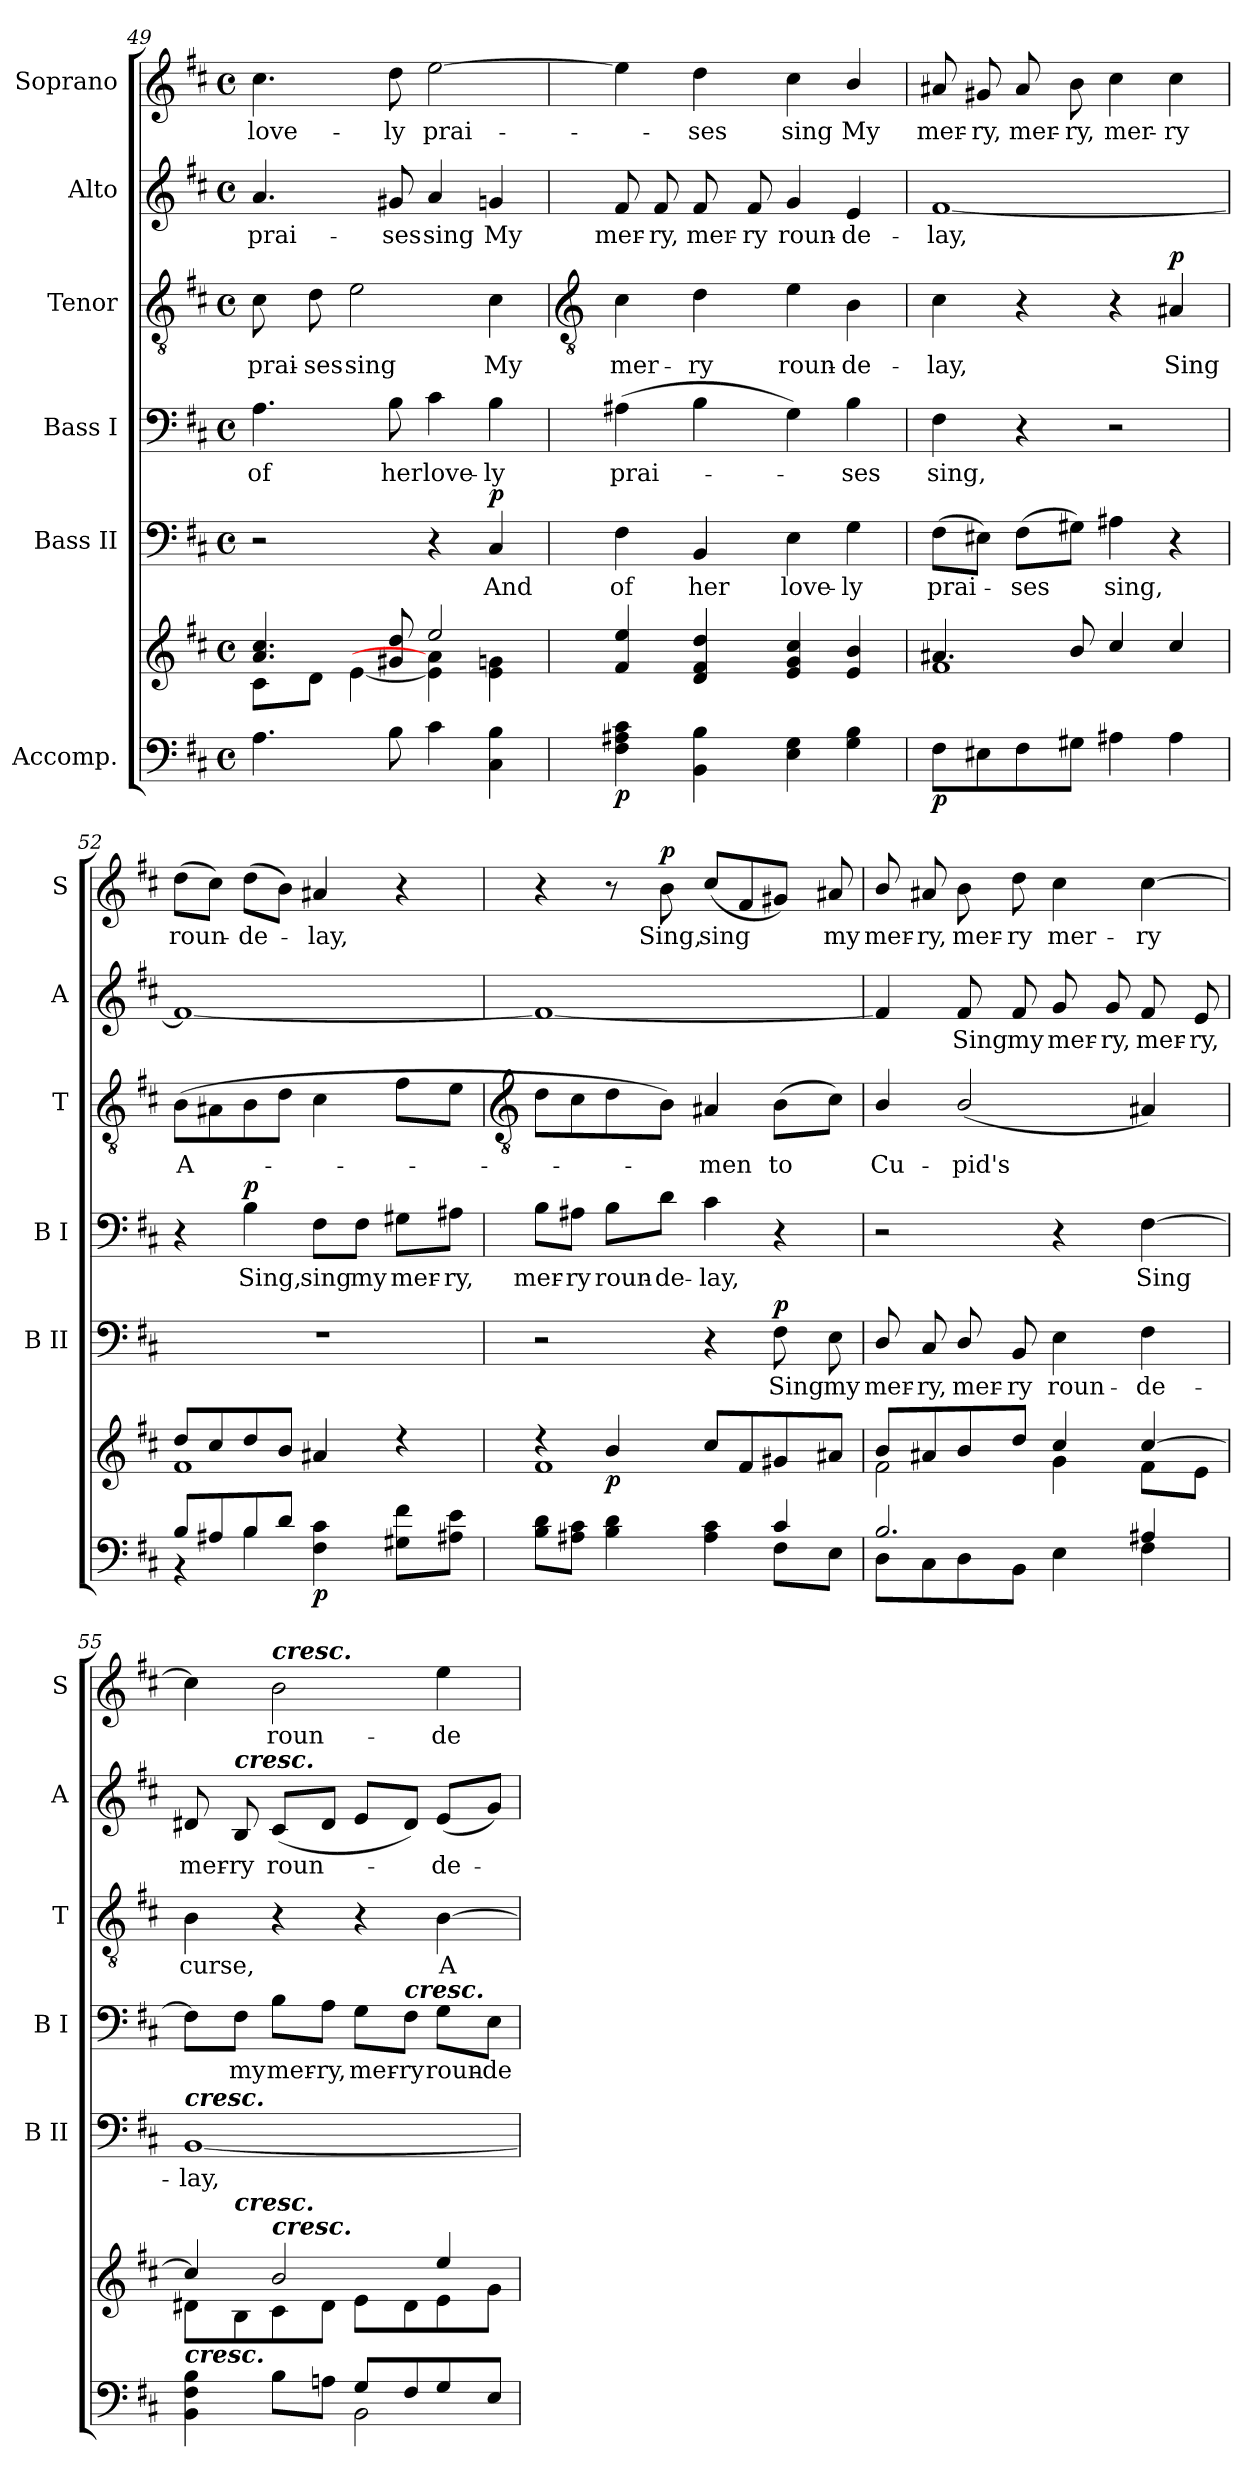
**kern	**kern	**dynam	**kern	**text	**dynam	**kern	**text	**dynam	**kern	**text	**dynam	**kern	**text	**kern	**text	**dynam
*part6	*part6	*part6	*part5	*part5	*part5	*part4	*part4	*part4	*part3	*part3	*part3	*part2	*part2	*part1	*part1	*part1
*staff7	*staff6	*staff6/7	*staff5	*staff5	*staff5	*staff4	*staff4	*staff4	*staff3	*staff3	*staff3	*staff2	*staff2	*staff1	*staff1	*staff1
*I"Accomp.	*	*	*I"Bass II	*	*	*I"Bass I	*	*	*I"Tenor	*	*	*I"Alto	*	*I"Soprano	*	*
*	*	*	*I'B II	*	*	*I'B I	*	*	*I'T	*	*	*I'A	*	*I'S	*	*
*clefF4	*clefG2	*	*clefF4	*	*	*clefF4	*	*	*clefGv2	*	*	*clefG2	*	*clefG2	*	*
*k[f#c#]	*k[f#c#]	*	*k[f#c#]	*	*	*k[f#c#]	*	*	*k[f#c#]	*	*	*k[f#c#]	*	*k[f#c#]	*	*
*D:	*D:	*	*D:	*	*	*D:	*	*	*D:	*	*	*D:	*	*D:	*	*
*M4/4	*M4/4	*	*M4/4	*	*	*M4/4	*	*	*M4/4	*	*	*M4/4	*	*M4/4	*	*
*met(c)	*met(c)	*	*met(c)	*	*	*met(c)	*	*	*met(c)	*	*	*met(c)	*	*met(c)	*	*
=49	=49	=49	=49	=49	=49	=49	=49	=49	=49	=49	=49	=49	=49	=49	=49	=49
*	*^	*	*	*	*	*	*	*	*	*	*	*	*	*	*	*
!	!	!	!	!	!	!	!	!LO:LY:b	!	!	!LO:LY:b	!	!	!LO:LY:b	!	!LO:LY:b	!
4.A	4.a/ 4.cc#/	8c#\L	.	2r	.	.	4.A	of	.	8c#	prai-	.	4.a	prai-	4.cc#	love-	.
!	!	!	!	!	!	!	!	!	!	!	!LO:LY:b	!	!	!	!	!	!
.	.	8d\J	.	.	.	.	.	.	.	8d	-ses	.	.	.	.	.	.
!	!	!	!	!	!	!	!	!	!	!	!LO:LY:b	!	!	!	!	!	!
.	.	[4e\	.	.	.	.	.	.	.	2e	sing	.	.	.	.	.	.
!	!	!	!	!	!	!	!	!LO:LY:b	!	!	!	!	!	!LO:LY:b	!	!LO:LY:b	!
8B	8g#X/ 8dd/	.	.	.	.	.	8B	her	.	.	.	.	8g#X	-ses	8dd	-ly	.
!	!	!	!	!	!	!	!	!LO:LY:b	!	!	!	!	!	!LO:LY:b	!	!LO:LY:b	!
4c#	2ee/	4e\] 4a\]	.	4r	.	.	4c#	love-	.	.	.	.	4a	sing	[2ee	prai-	.
!	!	!	!	!	!LO:LY:b	!LO:DY:b	!	!LO:LY:b	!	!	!LO:LY:b	!	!	!LO:LY:b	!	!	!
4C# 4B	.	4e\ 4gn\	.	4C#	And	p	4B	-ly	.	4c#	My	.	4gn	My	.	.	.
!!LO:LB:g=z
=50	=50	=50	=50	=50	=50	=50	=50	=50	=50	=50	=50	=50	=50	=50	=50	=50	=50
*	*	*	*	*	*	*	*	*	*	*clefGv2	*	*	*	*	*	*	*
*^	*	*	*	*	*	*	*	*	*	*	*	*	*	*	*	*	*
!	!	!	!	!LO:DY:b=2	!	!LO:LY:b	!	!	!LO:LY:b	!	!	!LO:LY:b	!	!	!LO:LY:b	!	!	!
1ryy	4F#\ 4A#X\ 4c#\	4f#/ 4ee/	1ryy	p	4F#	of	.	(>4A#X	prai-	.	4c#	mer-	.	8f#	mer-	4ee]	.	.
!	!	!	!	!	!	!	!	!	!	!	!	!	!	!	!LO:LY:b	!	!	!
.	.	.	.	.	.	.	.	.	.	.	.	.	.	8f#	-ry,	.	.	.
!	!	!	!	!	!	!LO:LY:b	!	!	!	!	!	!LO:LY:b	!	!	!LO:LY:b	!	!LO:LY:b	!
.	4BB\ 4B\	4d/ 4f#/ 4dd/	.	.	4BB	her	.	4B	.	.	4d	-ry	.	8f#	mer-	4dd	ses	.
!	!	!	!	!	!	!	!	!	!	!	!	!	!	!	!LO:LY:b	!	!	!
.	.	.	.	.	.	.	.	.	.	.	.	.	.	8f#	-ry	.	.	.
!	!	!	!	!	!	!LO:LY:b	!	!	!	!	!	!LO:LY:b	!	!	!LO:LY:b	!	!LO:LY:b	!
.	4E\ 4G\	4e/ 4g/ 4cc#/	.	.	4E	love-	.	4G)	.	.	4e	roun-	.	4g	roun-	4cc#	sing	.
!	!	!	!	!	!	!LO:LY:b	!	!	!LO:LY:b	!	!	!LO:LY:b	!	!	!LO:LY:b	!	!LO:LY:b	!
.	4G\ 4B\	4e/ 4b/	.	.	4G	-ly	.	4B	ses	.	4B	-de-	.	4e	-de-	4b/	My	.
=51	=51	=51	=51	=51	=51	=51	=51	=51	=51	=51	=51	=51	=51	=51	=51	=51	=51	=51
!	!	!	!	!LO:DY:b=2	!	!LO:LY:b	!	!	!LO:LY:b	!	!	!LO:LY:b	!	!	!LO:LY:b	!	!LO:LY:b	!
1ryy	8F#\L	4.a#X/	1f#\	p	(>8F#L	prai-	.	4F#	sing,	.	4c#	-lay,	.	[1f#	-lay,	8a#X	mer-	.
!	!	!	!	!	!	!	!	!	!	!	!	!	!	!	!	!	!LO:LY:b	!
.	8E#X\	.	.	.	8E#XJ)	.	.	.	.	.	.	.	.	.	.	8g#X	-ry,	.
!	!	!	!	!	!	!LO:LY:b	!	!	!	!	!	!	!	!	!	!	!LO:LY:b	!
.	8F#\	.	.	.	(>8F#L	ses	.	4r	.	.	4r	.	.	.	.	8a#	mer-	.
!	!	!	!	!	!	!	!	!	!	!	!	!	!	!	!	!	!LO:LY:b	!
.	8G#X\J	8b/	.	.	8G#XJ)	.	.	.	.	.	.	.	.	.	.	8b	-ry,	.
!	!	!	!	!	!	!LO:LY:b	!	!	!	!	!	!	!	!	!	!	!LO:LY:b	!
.	4A#X\	4cc#/	.	.	4A#X	sing,	.	2r	.	.	4r	.	.	.	.	4cc#	mer-	.
!	!	!	!	!	!	!	!	!	!	!	!	!LO:LY:b	!LO:DY:b	!	!	!	!LO:LY:b	!
.	4A#\	4cc#/	.	.	4r	.	.	.	.	.	4A#X	Sing	p	.	.	4cc#	-ry	.
=52	=52	=52	=52	=52	=52	=52	=52	=52	=52	=52	=52	=52	=52	=52	=52	=52	=52	=52
!	!	!	!	!	!	!	!	!	!	!	!	!LO:LY:b	!	!	!	!	!LO:LY:b	!
8B/L	4r	8dd/L	1f#\	.	1r	.	.	4r	.	.	(>8BL	A-	.	1f#_	.	(>8ddL	roun-	.
8A#X/	.	8cc#/	.	.	.	.	.	.	.	.	8A#X	.	.	.	.	8cc#J)	.	.
!	!	!	!	!	!	!	!	!	!LO:LY:b	!LO:DY:b	!	!	!	!	!	!	!LO:LY:b	!
8B/	4B\	8dd/	.	.	.	.	.	4B	Sing,	p	8B	.	.	.	.	(>8ddL	de-	.
8d/J	.	8b/J	.	.	.	.	.	.	.	.	8dJ	.	.	.	.	8bJ)	.	.
!	!	!	!	!LO:DY:b=2	!	!	!	!	!LO:LY:b	!	!	!	!	!	!	!	!LO:LY:b	!
2ryy	4F#\ 4c#\	4a#X/	.	p	.	.	.	8F#\L	sing	.	4c#	.	.	.	.	4a#X	lay,	.
!	!	!	!	!	!	!	!	!	!LO:LY:b	!	!	!	!	!	!	!	!	!
.	.	.	.	.	.	.	.	8F#\J	my	.	.	.	.	.	.	.	.	.
!	!	!	!	!	!	!	!	!	!LO:LY:b	!	!	!	!	!	!	!	!	!
.	8G#X\ 8f#\L	4r	.	.	.	.	.	8G#X\L	mer-	.	8f#L	.	.	.	.	4r	.	.
!	!	!	!	!	!	!	!	!	!LO:LY:b	!	!	!	!	!	!	!	!	!
.	8A#X\ 8e\J	.	.	.	.	.	.	8A#X\J	-ry,	.	8eJ	.	.	.	.	.	.	.
!!LO:LB:g=z
=53	=53	=53	=53	=53	=53	=53	=53	=53	=53	=53	=53	=53	=53	=53	=53	=53	=53	=53
*	*	*	*	*	*	*	*	*	*	*	*clefGv2	*	*	*	*	*	*	*
!	!	!	!	!	!	!	!	!	!LO:LY:b	!	!	!	!	!	!	!	!	!
2.ryy	8B\ 8d\L	4r	1f#\	.	2r	.	.	8B\L	mer-	.	8dL	.	.	1f#_	.	4r	.	.
!	!	!	!	!	!	!	!	!	!LO:LY:b	!	!	!	!	!	!	!	!	!
.	8A#X\ 8c#\J	.	.	.	.	.	.	8A#X\J	-ry	.	8c#	.	.	.	.	.	.	.
!	!	!	!	!LO:DY:b	!	!	!	!	!LO:LY:b	!	!	!	!	!	!	!	!	!
.	4B\ 4d\	4b/	.	p	.	.	.	8B\L	roun-	.	8d	.	.	.	.	8r	.	.
!	!	!	!	!	!	!	!	!	!LO:LY:b	!	!	!	!	!	!	!	!LO:LY:b	!LO:DY:b
.	.	.	.	.	.	.	.	8d\J	-de-	.	8BJ)	.	.	.	.	8b	Sing,	p
!	!	!	!	!	!	!	!	!	!LO:LY:b	!	!	!LO:LY:b	!	!	!	!	!LO:LY:b	!
.	4A#\ 4c#\	8cc#/L	.	.	4r	.	.	4c#	-lay,	.	4A#X	men	.	.	.	(<8cc#L	sing	.
.	.	8f#/	.	.	.	.	.	.	.	.	.	.	.	.	.	8f#	.	.
!	!	!	!	!	!	!LO:LY:b	!LO:DY:b	!	!	!	!	!LO:LY:b	!	!	!	!	!	!
4c#/	8F#\L	8g#X/	.	.	8F#	Sing	p	4r	.	.	(>8BL	to	.	.	.	8g#XJ)	.	.
!	!	!	!	!	!	!LO:LY:b	!	!	!	!	!	!	!	!	!	!	!LO:LY:b	!
.	8E\J	8a#X/J	.	.	8E	my	.	.	.	.	8c#J)	.	.	.	.	8a#X	my	.
=54	=54	=54	=54	=54	=54	=54	=54	=54	=54	=54	=54	=54	=54	=54	=54	=54	=54	=54
!	!	!	!	!	!	!LO:LY:b	!	!	!	!	!	!LO:LY:b	!	!	!	!	!LO:LY:b	!
2.B/	8D\L	8b/L	2f#\	.	8D/	mer-	.	2r	.	.	4B/	Cu-	.	4f#]	.	8b/	mer-	.
!	!	!	!	!	!	!LO:LY:b	!	!	!	!	!	!	!	!	!	!	!LO:LY:b	!
.	8C#\	8a#X/	.	.	8C#	-ry,	.	.	.	.	.	.	.	.	.	8a#X	-ry,	.
!	!	!	!	!	!	!LO:LY:b	!	!	!	!	!	!LO:LY:b	!	!	!LO:LY:b	!	!LO:LY:b	!
.	8D\	8b/	.	.	8D/	mer-	.	.	.	.	(<2B/	-pid's	.	8f#	Sing	8b	mer-	.
!	!	!	!	!	!	!LO:LY:b	!	!	!	!	!	!	!	!	!LO:LY:b	!	!LO:LY:b	!
.	8BB\J	8dd/J	.	.	8BB	-ry	.	.	.	.	.	.	.	8f#	my	8dd	-ry	.
!	!	!	!	!	!	!LO:LY:b	!	!	!	!	!	!	!	!	!LO:LY:b	!	!LO:LY:b	!
.	4E\	4cc#/	4g\	.	4E	roun-	.	4r	.	.	.	.	.	8g	mer-	4cc#	mer-	.
!	!	!	!	!	!	!	!	!	!	!	!	!	!	!	!LO:LY:b	!	!	!
.	.	.	.	.	.	.	.	.	.	.	.	.	.	8g	-ry,	.	.	.
!	!	!	!	!	!	!LO:LY:b	!	!	!LO:LY:b	!	!	!	!	!	!LO:LY:b	!	!LO:LY:b	!
4A#X/	4F#\	[4cc#/	8f#\L	.	4F#	-de-	.	[4F#	Sing	.	4A#X)	.	.	8f#	mer-	[4cc#	-ry	.
!	!	!	!	!	!	!	!	!	!	!	!	!	!	!	!LO:LY:b	!	!	!
.	.	.	8e\J	.	.	.	.	.	.	.	.	.	.	8e	-ry,	.	.	.
=55	=55	=55	=55	=55	=55	=55	=55	=55	=55	=55	=55	=55	=55	=55	=55	=55	=55	=55
!	!	!	!	!	!LO:TX:a:Bi:t=cresc.	!	!	!	!	!	!	!	!	!	!	!	!	!
!LO:TX:a:Bi:t=cresc.	!	!	!	!	!	!	!	!	!	!	!	!	!	!	!	!	!	!
!	!	!	!	!	!	!LO:LY:b	!	!	!	!	!	!LO:LY:b	!	!	!LO:LY:b	!	!	!
2ryy	4BB\ 4F#\ 4B\	4cc#/]	8d#X\L	.	[1BB	-lay,	.	8F#\L]	.	.	4B	curse,	.	8d#X	mer-	4cc#]	.	.
!	!	!	!	!	!	!	!	!	!	!	!	!	!	!LO:TX:a:Bi:t=cresc.	!	!	!	!
!	!	!	!LO:TX:a:Bi:t=cresc.	!	!	!	!	!	!	!	!	!	!	!	!	!	!	!
!	!	!	!	!	!	!	!	!	!LO:LY:b	!	!	!	!	!	!LO:LY:b	!	!	!
.	.	.	8B\	.	.	.	.	8F#\J	my	.	.	.	.	8B	-ry	.	.	.
!	!	!	!	!	!	!	!	!	!	!	!	!	!	!	!	!LO:TX:a:Bi:t=cresc.	!	!
!	!	!LO:TX:a:Bi:t=cresc.	!	!	!	!	!	!	!	!	!	!	!	!	!	!	!	!
!	!	!	!	!	!	!	!	!	!LO:LY:b	!	!	!	!	!	!LO:LY:b	!	!LO:LY:b	!
.	8B\L	2b/	8c#\	.	.	.	.	8B\L	mer-	.	4r	.	.	(<8c#L	roun-	2b	roun-	.
!	!	!	!	!	!	!	!	!	!LO:LY:b	!	!	!	!	!	!	!	!	!
.	8An\J	.	8d#\J	.	.	.	.	8A\J	-ry,	.	.	.	.	8d#J	.	.	.	.
!	!	!	!	!	!	!	!	!	!LO:LY:b	!	!	!	!	!	!	!	!	!
8G/L	2BB\	.	8e\L	.	.	.	.	8G\L	mer-	.	4r	.	.	8eL	.	.	.	.
!	!	!	!	!	!	!	!	!LO:TX:a:Bi:t=cresc.	!	!	!	!	!	!	!	!	!	!
!	!	!	!	!	!	!	!	!	!LO:LY:b	!	!	!	!	!	!	!	!	!
8F#/	.	.	8d#\	.	.	.	.	8F#\J	-ry	.	.	.	.	8d#J)	.	.	.	.
!	!	!	!	!	!	!	!	!	!LO:LY:b	!	!	!LO:LY:b	!	!	!LO:LY:b	!	!LO:LY:b	!
8G/	.	4ee/	8e\	.	.	.	.	8G\L	roun-	.	[4B	A-	.	(<8eL	de-	4ee	-de-	.
!	!	!	!	!	!	!	!	!	!LO:LY:b	!	!	!	!	!	!	!	!	!
8E/J	.	.	8g\J	.	.	.	.	8E\J	-de-	.	.	.	.	8gJ)	.	.	.	.
*v	*v	*	*	*	*	*	*	*	*	*	*	*	*	*	*	*	*	*
*	*v	*v	*	*	*	*	*	*	*	*	*	*	*	*	*	*	*
=	=	=	=	=	=	=	=	=	=	=	=	=	=	=	=	=
*-	*-	*-	*-	*-	*-	*-	*-	*-	*-	*-	*-	*-	*-	*-	*-	*-
